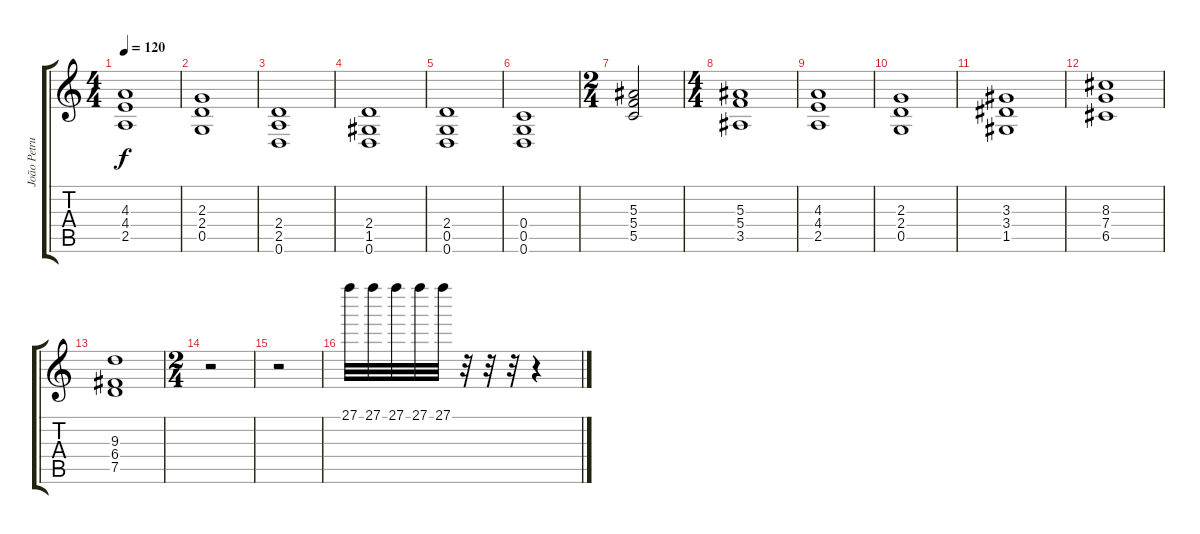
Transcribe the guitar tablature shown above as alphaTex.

\track ("João Petrukio" "João Petru") {instrument distortionguitar}
\staff {score tabs}
\tuning (D4 A3 F3 C3 G2 D2) {hide}
\ts (4 4)
\tempo 120
\clef g2
\ks c
(4.3 4.4 2.5).1{dy f} |
(2.3 2.4 0.5).1 |
(2.4 2.5 0.6).1 |
(2.4 1.5 0.6).1 |
(2.4 0.5 0.6).1 |
(0.4 0.5 0.6).1 |
\ts (2 4)
(5.3 5.4 5.5).2 |
\ts (4 4)
(5.3 5.4 3.5).1 |
(4.3 4.4 2.5).1 |
(2.3 2.4 0.5).1 |
(3.3 3.4 1.5).1 |
(8.3 7.4 6.5).1 |
(9.3 6.4 7.5).1 |
\ts (2 4)
r.2 |
r.2 |
27.1.32 27.1.32 27.1.32 27.1.32 27.1.32 r.32 r.32 r.32 r.4
